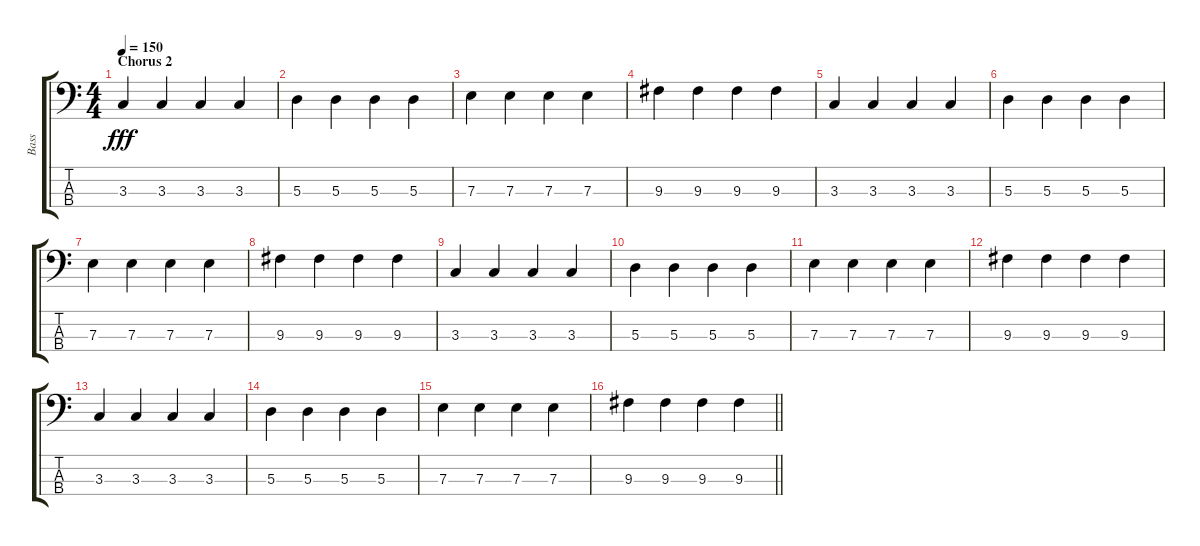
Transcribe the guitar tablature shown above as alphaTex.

\track ("Bass" "Bass") {instrument electricbassfinger}
\staff {score tabs}
\tuning (G2 D2 A1 E1) {hide}
\ts (4 4)
\section ("" "Chorus 2")
\tempo 150
\clef f4
\ks c
3.3.4{dy fff} 3.3.4 3.3.4 3.3.4 |
5.3.4 5.3.4 5.3.4 5.3.4 |
7.3.4 7.3.4 7.3.4 7.3.4 |
9.3.4 9.3.4 9.3.4 9.3.4 |
3.3.4 3.3.4 3.3.4 3.3.4 |
5.3.4 5.3.4 5.3.4 5.3.4 |
7.3.4 7.3.4 7.3.4 7.3.4 |
9.3.4 9.3.4 9.3.4 9.3.4 |
3.3.4 3.3.4 3.3.4 3.3.4 |
5.3.4 5.3.4 5.3.4 5.3.4 |
7.3.4 7.3.4 7.3.4 7.3.4 |
9.3.4 9.3.4 9.3.4 9.3.4 |
3.3.4 3.3.4 3.3.4 3.3.4 |
5.3.4 5.3.4 5.3.4 5.3.4 |
7.3.4 7.3.4 7.3.4 7.3.4 |
\barLineRight lightlight
9.3.4 9.3.4 9.3.4 9.3.4
